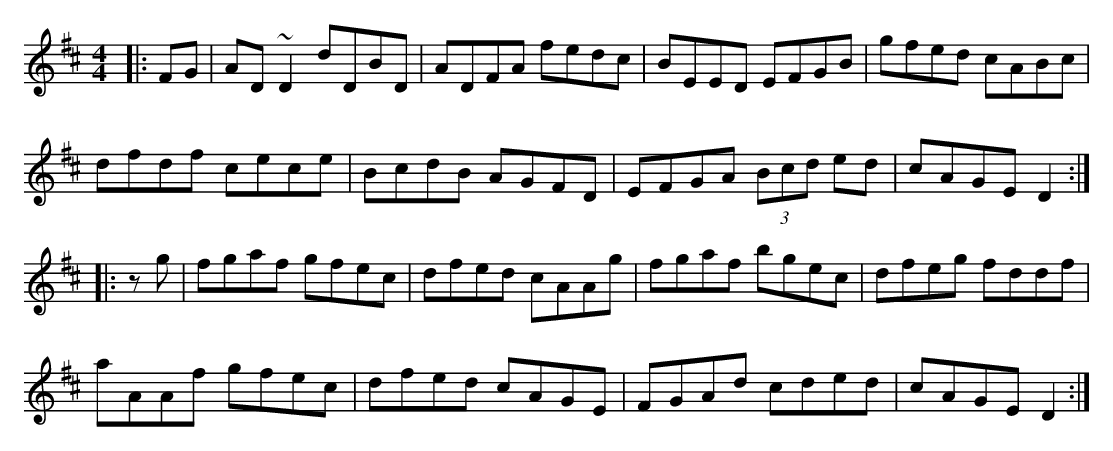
X:1
M:4/4
K:D
|:FG|AD~D2 dDBD|ADFA fedc|BEED EFGB|gfed cABc|
dfdf cece|BcdB AGFD|EFGA (3Bcd ed|cAGE D2:|
|:zg|fgaf gfec|dfed cAAg|fgaf bgec|dfeg fddf|
aAAf gfec|dfed cAGE|FGAd cded|cAGE D2:|
